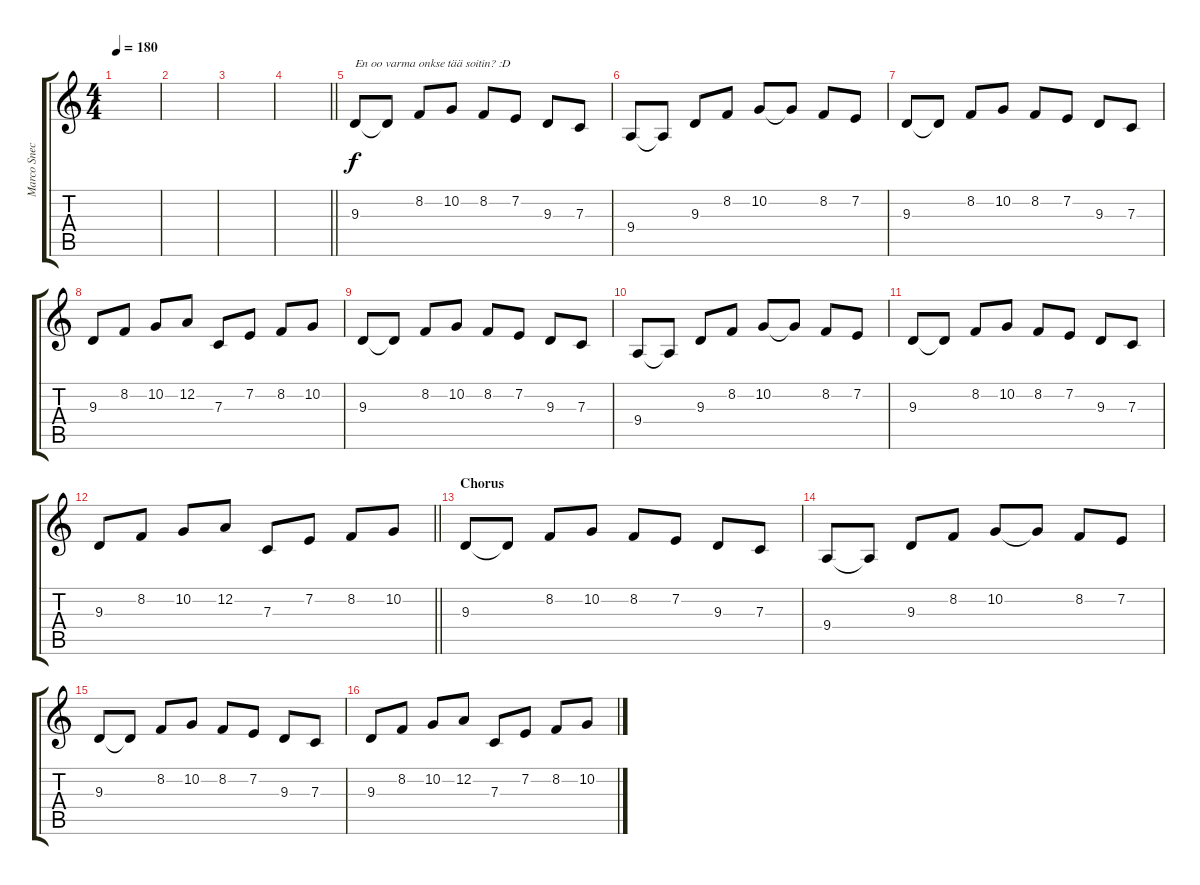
\track ("Marco Sneck - Keyboards" "Marco Snec") {instrument lead1square}
\staff {score tabs}
\tuning (D4 A3 F3 C3 G2 D2) {hide}
\ts (4 4)
\tempo 180
\clef g2
\ks c
|
|
|
\barLineRight lightlight
|
\section ("" "")
9.3.8{txt "En oo varma onkse tää soitin? :D" volume 13 instrument lead1square} 9.3{t}.8 8.2.8 10.2.8 8.2.8 7.2.8 9.3.8 7.3.8 |
9.4.8 9.4{t}.8 9.3.8 8.2.8 10.2.8 10.2{t}.8 8.2.8 7.2.8 |
9.3.8 9.3{t}.8 8.2.8 10.2.8 8.2.8 7.2.8 9.3.8 7.3.8 |
9.3.8 8.2.8 10.2.8 12.2.8 7.3.8 7.2.8 8.2.8 10.2.8 |
9.3.8 9.3{t}.8 8.2.8 10.2.8 8.2.8 7.2.8 9.3.8 7.3.8 |
9.4.8 9.4{t}.8 9.3.8 8.2.8 10.2.8 10.2{t}.8 8.2.8 7.2.8 |
9.3.8 9.3{t}.8 8.2.8 10.2.8 8.2.8 7.2.8 9.3.8 7.3.8 |
\barLineRight lightlight
9.3.8 8.2.8 10.2.8 12.2.8 7.3.8 7.2.8 8.2.8 10.2.8 |
\section ("" "Chorus")
9.3.8{instrument lead1square} 9.3{t}.8 8.2.8 10.2.8 8.2.8 7.2.8 9.3.8 7.3.8 |
9.4.8 9.4{t}.8 9.3.8 8.2.8 10.2.8 10.2{t}.8 8.2.8 7.2.8 |
9.3.8 9.3{t}.8 8.2.8 10.2.8 8.2.8 7.2.8 9.3.8 7.3.8 |
9.3.8 8.2.8 10.2.8 12.2.8 7.3.8 7.2.8 8.2.8 10.2.8
